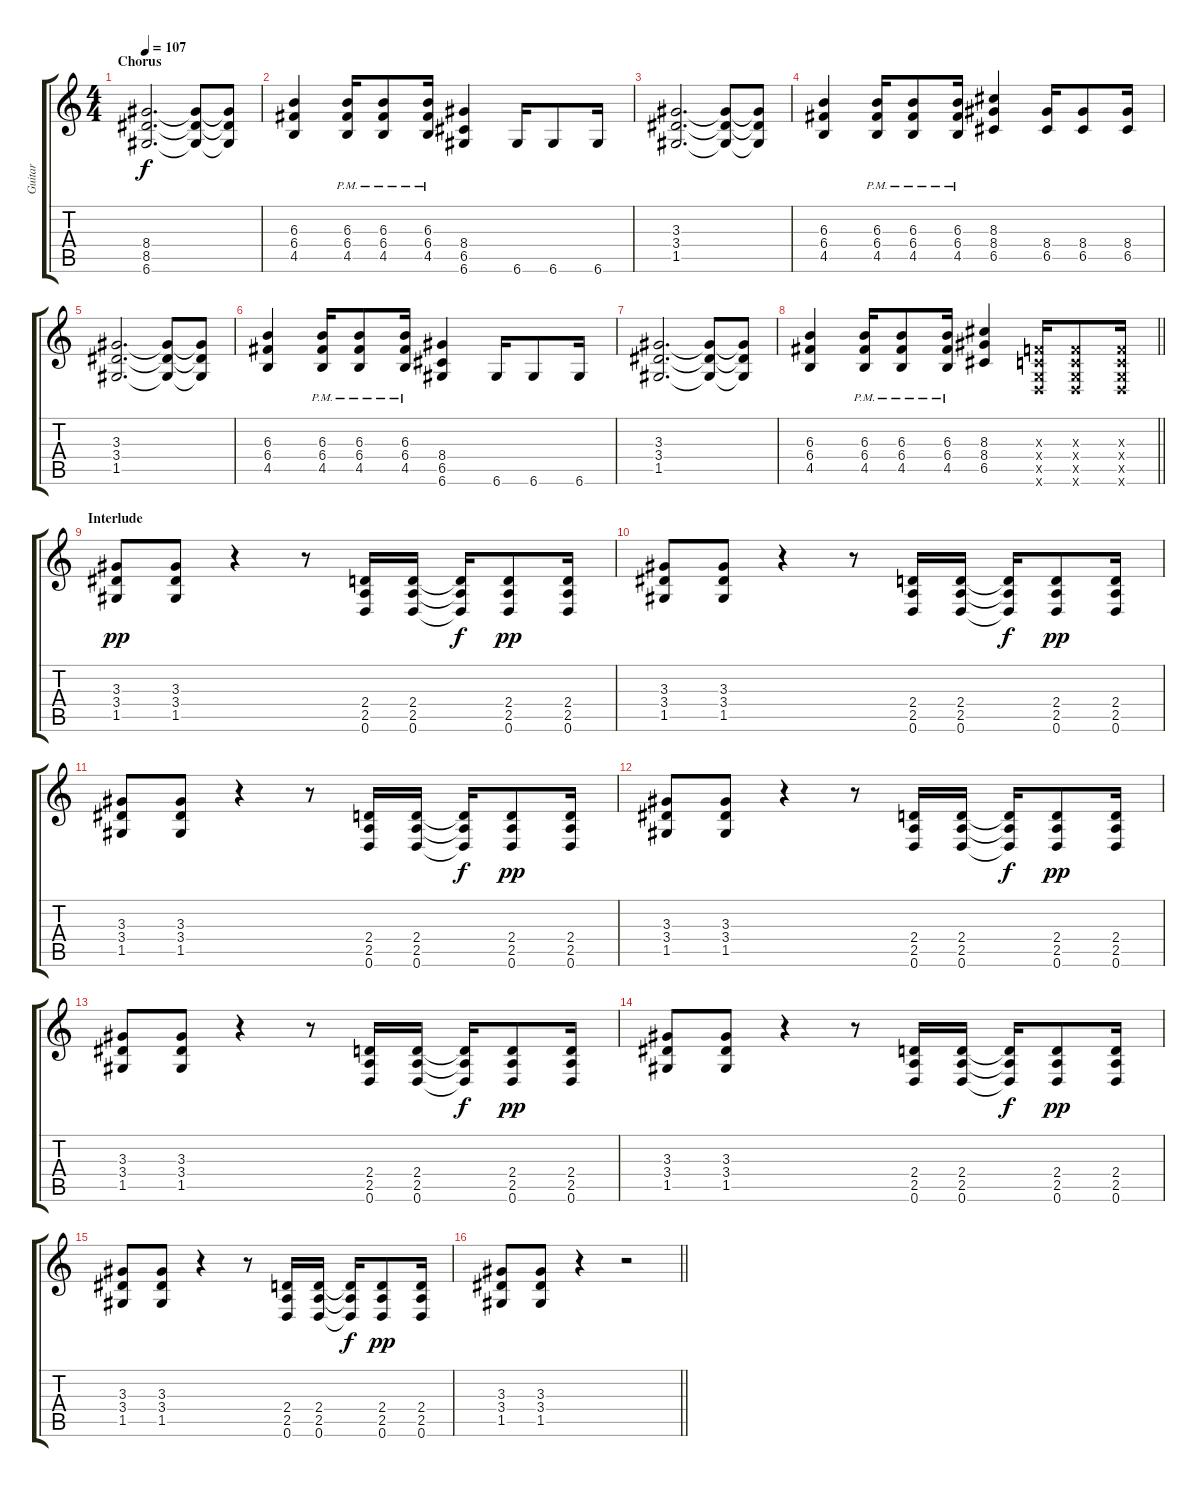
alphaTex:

\track ("Guitar " "Guitar ") {instrument electricguitarjazz}
\staff {score tabs}
\tuning (D4 A3 F3 C3 G2 D2) {hide}
\ts (4 4)
\section ("" "Chorus")
\tempo 107
\clef g2
\ks c
(8.4 8.5 6.6).2{d dy f} (8.4{t} 8.5{t} 6.6{t}).8 (8.4{t} 8.5{t} 6.6{t}).8 |
(6.3 6.4 4.5).4 (6.3{pm} 6.4{pm} 4.5{pm}).16 (6.3{pm} 6.4{pm} 4.5{pm}).8 (6.3{pm} 6.4{pm} 4.5{pm}).16 (8.4 6.5 6.6).4 6.6.16 6.6.8 6.6.16 |
(3.3 3.4 1.5).2{d} (3.3{t} 3.4{t} 1.5{t}).8 (3.3{t} 3.4{t} 1.5{t}).8 |
(6.3 6.4 4.5).4 (6.3{pm} 6.4{pm} 4.5{pm}).16 (6.3{pm} 6.4{pm} 4.5{pm}).8 (6.3{pm} 6.4{pm} 4.5{pm}).16 (8.3 8.4 6.5).4 (8.4 6.5).16 (8.4 6.5).8 (8.4 6.5).16 |
(3.3 3.4 1.5).2{d} (3.3{t} 3.4{t} 1.5{t}).8 (3.3{t} 3.4{t} 1.5{t}).8 |
(6.3 6.4 4.5).4 (6.3{pm} 6.4{pm} 4.5{pm}).16 (6.3{pm} 6.4{pm} 4.5{pm}).8 (6.3{pm} 6.4{pm} 4.5{pm}).16 (8.4 6.5 6.6).4 6.6.16 6.6.8 6.6.16 |
(3.3 3.4 1.5).2{d} (3.3{t} 3.4{t} 1.5{t}).8 (3.3{t} 3.4{t} 1.5{t}).8 |
\barLineRight lightlight
(6.3 6.4 4.5).4 (6.3{pm} 6.4{pm} 4.5{pm}).16 (6.3{pm} 6.4{pm} 4.5{pm}).8 (6.3{pm} 6.4{pm} 4.5{pm}).16 (8.3 8.4 6.5).4 (0.3{x} 0.4{x} 0.5{x} 0.6{x}).16 (0.3{x} 0.4{x} 0.5{x} 0.6{x}).8 (0.3{x} 0.4{x} 0.5{x} 0.6{x}).16 |
\section ("" "Interlude")
(3.3 3.4 1.5).8{dy pp} (3.3 3.4 1.5).8 r.4 r.8 (2.4 2.5 0.6).16 (2.4 2.5 0.6).16 (2.4{t} 2.5{t} 0.6{t}).16{dy f} (2.4 2.5 0.6).8{dy pp} (2.4 2.5 0.6).16 |
(3.3 3.4 1.5).8 (3.3 3.4 1.5).8 r.4 r.8 (2.4 2.5 0.6).16 (2.4 2.5 0.6).16 (2.4{t} 2.5{t} 0.6{t}).16{dy f} (2.4 2.5 0.6).8{dy pp} (2.4 2.5 0.6).16 |
(3.3 3.4 1.5).8 (3.3 3.4 1.5).8 r.4 r.8 (2.4 2.5 0.6).16 (2.4 2.5 0.6).16 (2.4{t} 2.5{t} 0.6{t}).16{dy f} (2.4 2.5 0.6).8{dy pp} (2.4 2.5 0.6).16 |
(3.3 3.4 1.5).8 (3.3 3.4 1.5).8 r.4 r.8 (2.4 2.5 0.6).16 (2.4 2.5 0.6).16 (2.4{t} 2.5{t} 0.6{t}).16{dy f} (2.4 2.5 0.6).8{dy pp} (2.4 2.5 0.6).16 |
(3.3 3.4 1.5).8 (3.3 3.4 1.5).8 r.4 r.8 (2.4 2.5 0.6).16 (2.4 2.5 0.6).16 (2.4{t} 2.5{t} 0.6{t}).16{dy f} (2.4 2.5 0.6).8{dy pp} (2.4 2.5 0.6).16 |
(3.3 3.4 1.5).8 (3.3 3.4 1.5).8 r.4 r.8 (2.4 2.5 0.6).16 (2.4 2.5 0.6).16 (2.4{t} 2.5{t} 0.6{t}).16{dy f} (2.4 2.5 0.6).8{dy pp} (2.4 2.5 0.6).16 |
(3.3 3.4 1.5).8 (3.3 3.4 1.5).8 r.4 r.8 (2.4 2.5 0.6).16 (2.4 2.5 0.6).16 (2.4{t} 2.5{t} 0.6{t}).16{dy f} (2.4 2.5 0.6).8{dy pp} (2.4 2.5 0.6).16 |
\barLineRight lightlight
(3.3 3.4 1.5).8 (3.3 3.4 1.5).8 r.4 r.2
